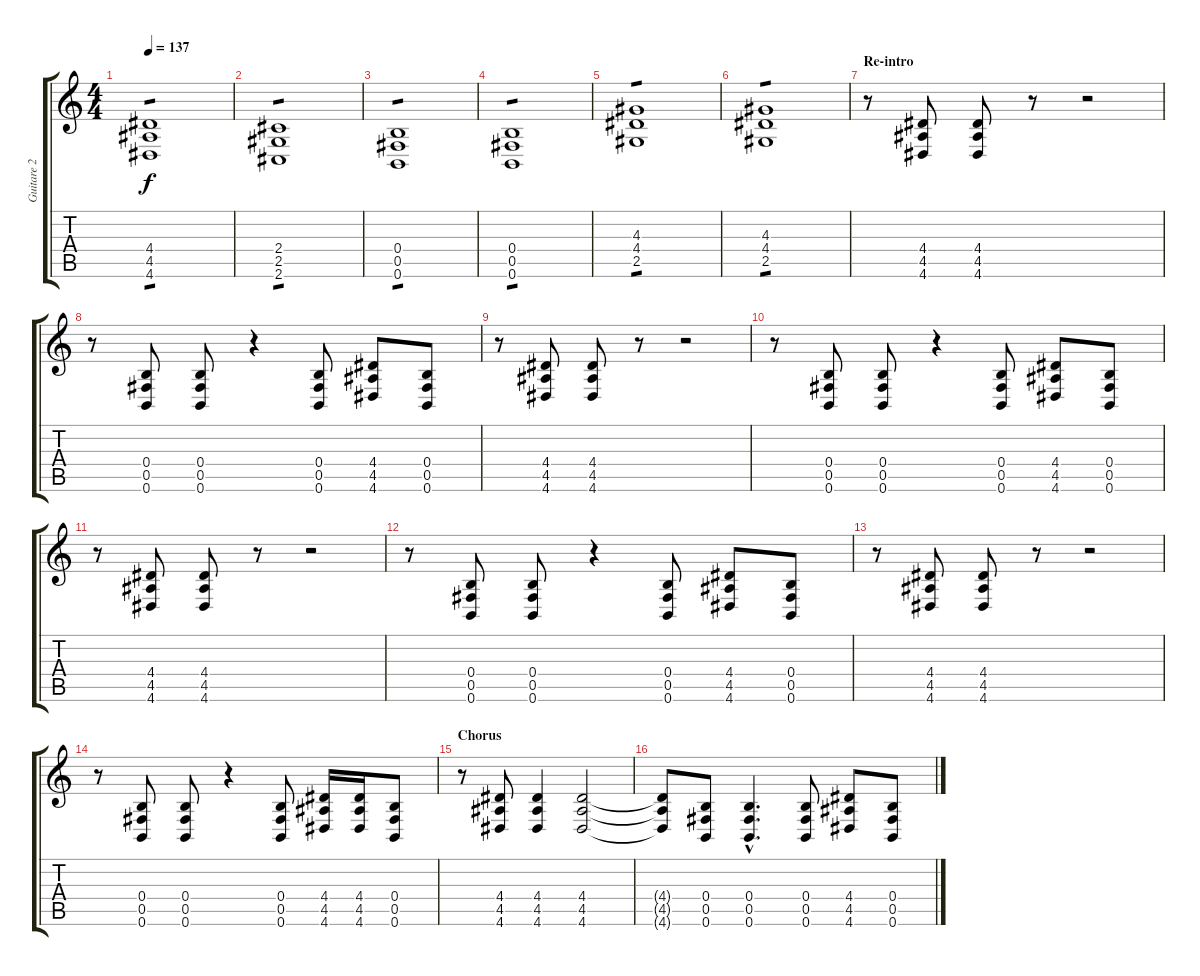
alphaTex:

\track ("Guitare 2" "Guitare 2") {instrument distortionguitar}
\staff {score tabs}
\tuning (Db4 Ab3 E3 B2 Gb2 B1) {hide}
\ts (4 4)
\tempo 137
\clef g2
\ks c
(4.4 4.5 4.6).1{tp 1 dy f} |
(2.4 2.5 2.6).1{tp 1} |
(0.4 0.5 0.6).1{tp 1} |
(0.4 0.5 0.6).1{tp 1} |
(4.3 4.4 2.5).1{tp 1} |
(4.3 4.4 2.5).1{tp 1} |
\section ("" "Re-intro")
r.8 (4.4 4.5 4.6).8 (4.4 4.5 4.6).8 r.8 r.2 |
r.8 (0.4 0.5 0.6).8 (0.4 0.5 0.6).8 r.4 (0.4 0.5 0.6).8 (4.4 4.5 4.6).8 (0.4 0.5 0.6).8 |
r.8 (4.4 4.5 4.6).8 (4.4 4.5 4.6).8 r.8 r.2 |
r.8 (0.4 0.5 0.6).8 (0.4 0.5 0.6).8 r.4 (0.4 0.5 0.6).8 (4.4 4.5 4.6).8 (0.4 0.5 0.6).8 |
r.8 (4.4 4.5 4.6).8 (4.4 4.5 4.6).8 r.8 r.2 |
r.8 (0.4 0.5 0.6).8 (0.4 0.5 0.6).8 r.4 (0.4 0.5 0.6).8 (4.4 4.5 4.6).8 (0.4 0.5 0.6).8 |
r.8 (4.4 4.5 4.6).8 (4.4 4.5 4.6).8 r.8 r.2 |
r.8 (0.4 0.5 0.6).8 (0.4 0.5 0.6).8 r.4 (0.4 0.5 0.6).8 (4.4 4.5 4.6).16 (4.4 4.5 4.6).16 (0.4 0.5 0.6).8 |
\section ("" "Chorus")
r.8 (4.4 4.5 4.6).8 (4.4 4.5 4.6).4 (4.4 4.5 4.6).2 |
(4.4{t} 4.5{t} 4.6{t}).8 (0.4 0.5 0.6).8 (0.4{hac} 0.5{hac} 0.6{hac}).4{d} (0.4 0.5 0.6).8 (4.4 4.5 4.6).8 (0.4 0.5 0.6).8
